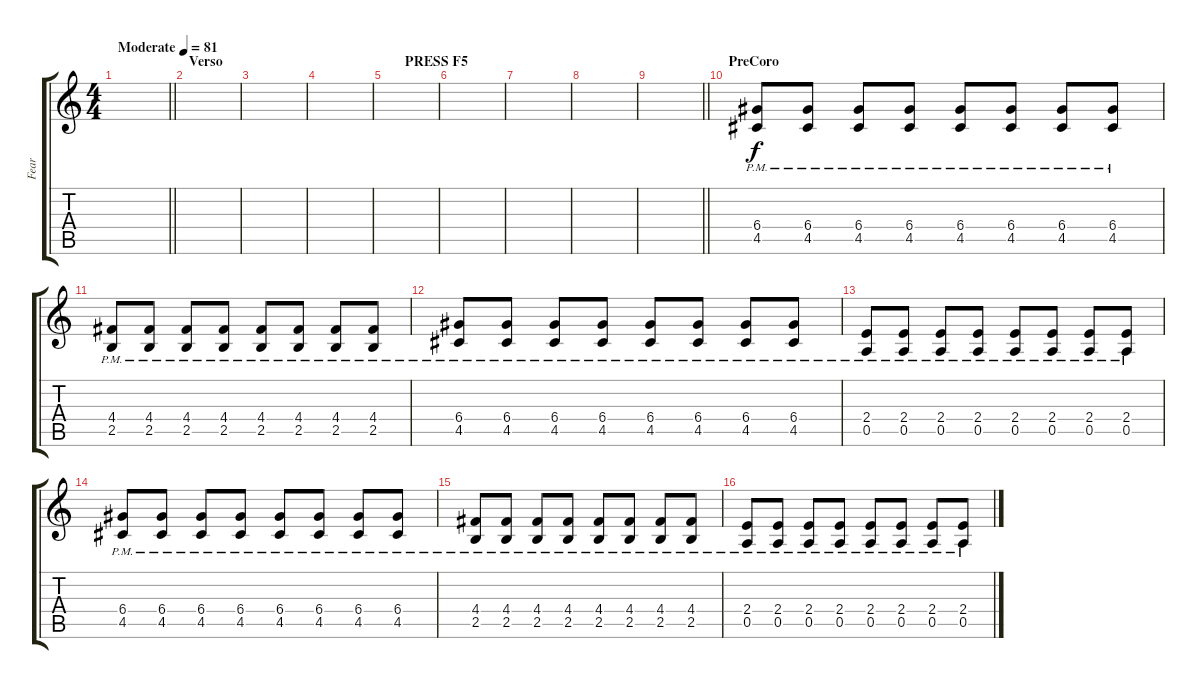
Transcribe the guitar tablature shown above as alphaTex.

\track ("Fear" "Fear") {instrument distortionguitar}
\staff {score tabs}
\tuning (E4 B3 G3 D3 A2 E2) {hide}
\ts (4 4)
\tempo (81 "Moderate")
\clef g2
\barLineRight lightlight
\ks c
|
\section ("" "Verso                                                    PRESS F5")
|
|
|
|
|
|
|
\barLineRight lightlight
|
\section ("" "PreCoro")
(6.4{pm} 4.5{pm}).8 (6.4{pm} 4.5{pm}).8 (6.4{pm} 4.5{pm}).8 (6.4{pm} 4.5{pm}).8 (6.4{pm} 4.5{pm}).8 (6.4{pm} 4.5{pm}).8 (6.4{pm} 4.5{pm}).8 (6.4{pm} 4.5{pm}).8 |
(4.4{pm} 2.5{pm}).8 (4.4{pm} 2.5{pm}).8 (4.4{pm} 2.5{pm}).8 (4.4{pm} 2.5{pm}).8 (4.4{pm} 2.5{pm}).8 (4.4{pm} 2.5{pm}).8 (4.4{pm} 2.5{pm}).8 (4.4{pm} 2.5{pm}).8 |
(6.4{pm} 4.5{pm}).8 (6.4{pm} 4.5{pm}).8 (6.4{pm} 4.5{pm}).8 (6.4{pm} 4.5{pm}).8 (6.4{pm} 4.5{pm}).8 (6.4{pm} 4.5{pm}).8 (6.4{pm} 4.5{pm}).8 (6.4{pm} 4.5{pm}).8 |
(2.4{pm} 0.5{pm}).8 (2.4{pm} 0.5{pm}).8 (2.4{pm} 0.5{pm}).8 (2.4{pm} 0.5{pm}).8 (2.4{pm} 0.5{pm}).8 (2.4{pm} 0.5{pm}).8 (2.4{pm} 0.5{pm}).8 (2.4{pm} 0.5{pm}).8 |
(6.4{pm} 4.5{pm}).8 (6.4{pm} 4.5{pm}).8 (6.4{pm} 4.5{pm}).8 (6.4{pm} 4.5{pm}).8 (6.4{pm} 4.5{pm}).8 (6.4{pm} 4.5{pm}).8 (6.4{pm} 4.5{pm}).8 (6.4{pm} 4.5{pm}).8 |
(4.4{pm} 2.5{pm}).8 (4.4{pm} 2.5{pm}).8 (4.4{pm} 2.5{pm}).8 (4.4{pm} 2.5{pm}).8 (4.4{pm} 2.5{pm}).8 (4.4{pm} 2.5{pm}).8 (4.4{pm} 2.5{pm}).8 (4.4{pm} 2.5{pm}).8 |
(2.4{pm} 0.5{pm}).8 (2.4{pm} 0.5{pm}).8 (2.4{pm} 0.5{pm}).8 (2.4{pm} 0.5{pm}).8 (2.4{pm} 0.5{pm}).8 (2.4{pm} 0.5{pm}).8 (2.4{pm} 0.5{pm}).8 (2.4{pm} 0.5{pm}).8
